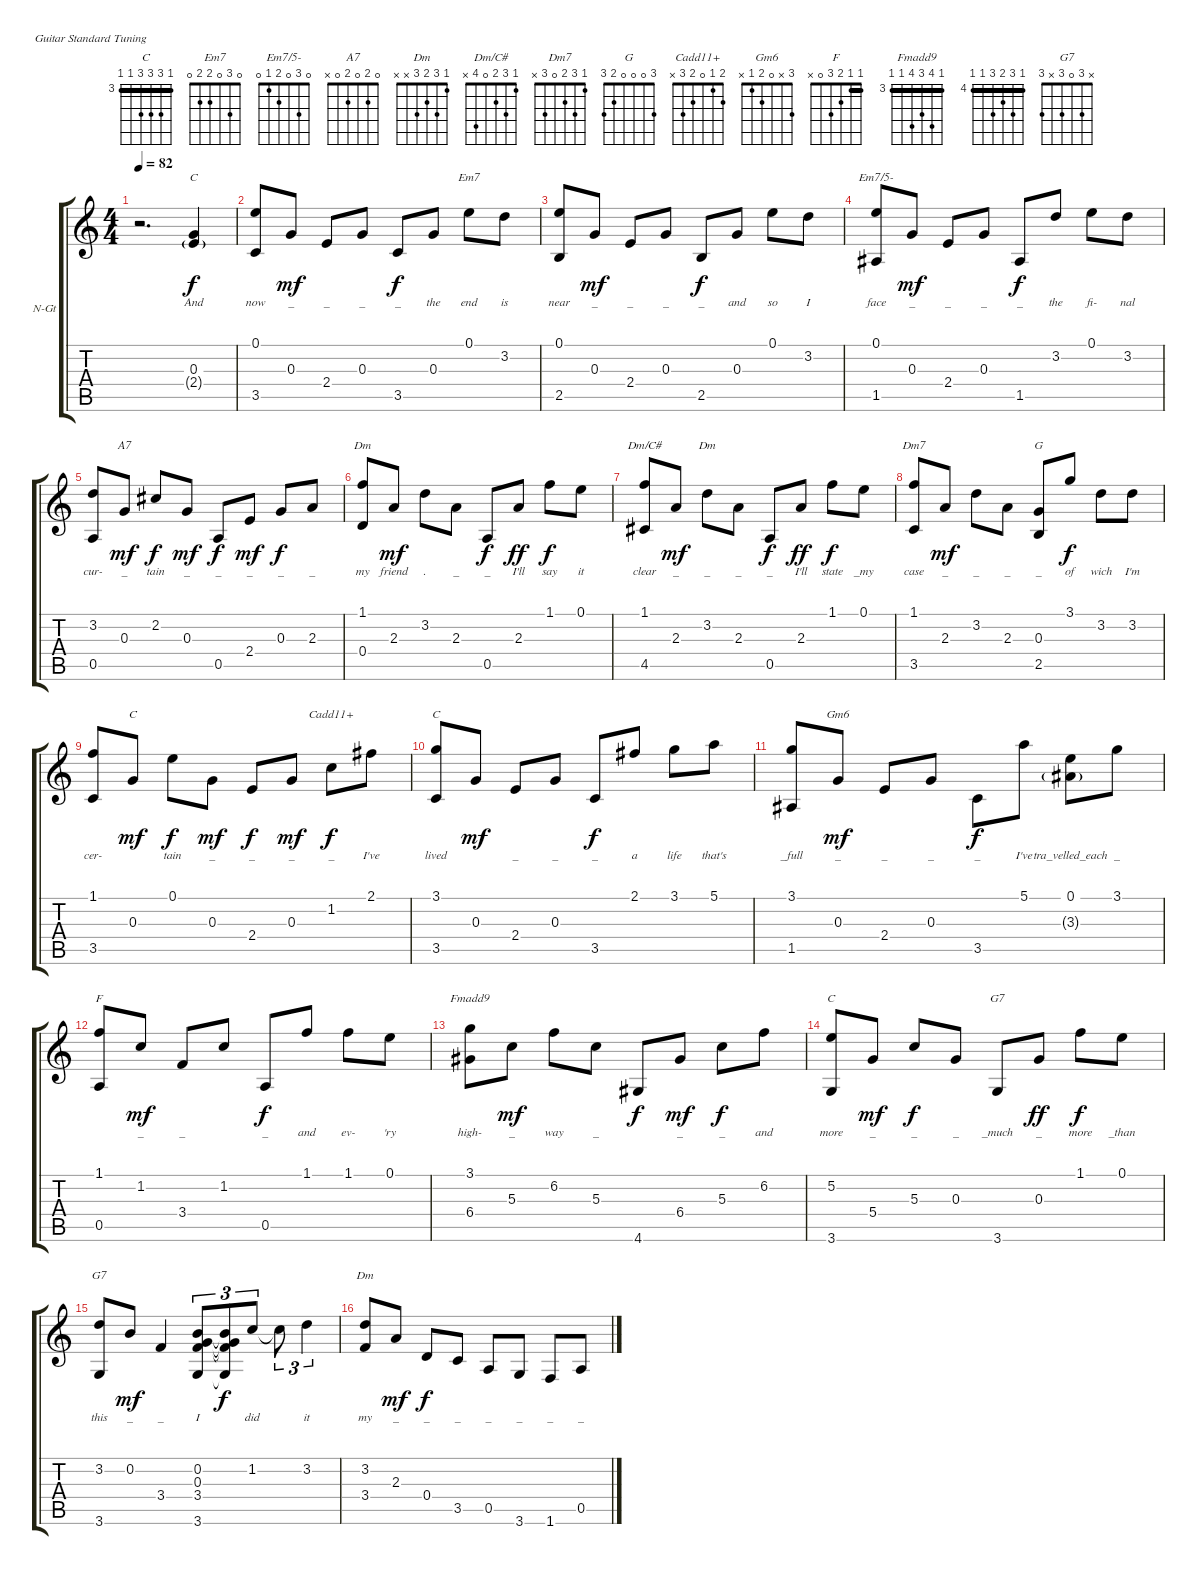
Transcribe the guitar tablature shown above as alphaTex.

\bracketExtendMode groupsimilarinstruments
\firstSystemTrackNameOrientation horizontal
\otherSystemsTrackNameOrientation horizontal
\track ("Track 1" "N-Gt") {instrument acousticguitarnylon}
\staff {score tabs}
\tuning (E4 B3 G3 D3 A2 E2)
\chord ("C" 0 1 0 2 3 x)
\chord ("Em7" 0 3 0 2 2 0)
\chord ("Em7/5-" 0 3 0 2 1 0)
\chord ("A7" 0 2 0 2 0 x)
\chord ("Dm" 1 3 2 0 0 x)
\chord ("Dm/C#" 1 3 2 0 4 x)
\chord ("Dm7" 1 3 2 0 3 x) {showfingering false}
\chord ("G" 3 0 0 0 2 3)
\chord ("Cadd11+" 2 1 0 2 3 x)
\chord ("C" 3 1 0 2 3 x)
\chord ("Gm6" 3 x 0 2 1 x)
\chord ("F" 1 1 2 3 0 x) {barre 1}
\chord ("Fmadd9" 3 6 5 6 3 3) {firstfret 3 barre (3 3)}
\chord ("" 4 6 5 6 4 4) {firstfret 4 barre (4 4)}
\chord ("C" 3 5 5 5 3 3) {firstfret 3 barre (3 3)}
\chord ("G7" 1 0 0 0 x 3) {showfingering false}
\chord ("G7" x 3 0 3 x 3)
\chord ("Dm" 1 3 2 3 x x)
\ts (4 4)
\tempo 82
\clef g2
\ks c
r.2{d dy f instrument acousticguitarnylon} (0.3 2.4{g}).4{ch "C" lyrics (0 "And") lyrics (1 "") lyrics (2 "") lyrics (3 "") lyrics (4 "")} |
(0.1 3.5).8{lyrics (0 "now") lyrics (1 "") lyrics (2 "") lyrics (3 "") lyrics (4 "")} 0.3.8{lyrics (0 "_") lyrics (1 "") lyrics (2 "") lyrics (3 "") lyrics (4 "") dy mf} 2.4.8{lyrics (0 "_") lyrics (1 "") lyrics (2 "") lyrics (3 "") lyrics (4 "")} 0.3.8{lyrics (0 "_") lyrics (1 "") lyrics (2 "") lyrics (3 "") lyrics (4 "")} 3.5.8{lyrics (0 "_") lyrics (1 "") lyrics (2 "") lyrics (3 "") lyrics (4 "") dy f} 0.3.8{lyrics (0 "the") lyrics (1 "") lyrics (2 "") lyrics (3 "") lyrics (4 "")} 0.1.8{ch "Em7" lyrics (0 "end") lyrics (1 "") lyrics (2 "") lyrics (3 "") lyrics (4 "")} 3.2.8{lyrics (0 "is") lyrics (1 "") lyrics (2 "") lyrics (3 "") lyrics (4 "")} |
(0.1 2.5).8{lyrics (0 "near") lyrics (1 "") lyrics (2 "") lyrics (3 "") lyrics (4 "")} 0.3.8{lyrics (0 "_") lyrics (1 "") lyrics (2 "") lyrics (3 "") lyrics (4 "") dy mf} 2.4.8{lyrics (0 "_") lyrics (1 "") lyrics (2 "") lyrics (3 "") lyrics (4 "")} 0.3.8{lyrics (0 "_") lyrics (1 "") lyrics (2 "") lyrics (3 "") lyrics (4 "")} 2.5.8{lyrics (0 "_") lyrics (1 "") lyrics (2 "") lyrics (3 "") lyrics (4 "") dy f} 0.3.8{lyrics (0 "and") lyrics (1 "") lyrics (2 "") lyrics (3 "") lyrics (4 "")} 0.1.8{lyrics (0 "so") lyrics (1 "") lyrics (2 "") lyrics (3 "") lyrics (4 "")} 3.2.8{lyrics (0 "I") lyrics (1 "") lyrics (2 "") lyrics (3 "") lyrics (4 "")} |
(0.1 1.5).8{ch "Em7/5-" lyrics (0 "face") lyrics (1 "") lyrics (2 "") lyrics (3 "") lyrics (4 "")} 0.3.8{lyrics (0 "_") lyrics (1 "") lyrics (2 "") lyrics (3 "") lyrics (4 "") dy mf} 2.4.8{lyrics (0 "_") lyrics (1 "") lyrics (2 "") lyrics (3 "") lyrics (4 "")} 0.3.8{lyrics (0 "_") lyrics (1 "") lyrics (2 "") lyrics (3 "") lyrics (4 "")} 1.5.8{lyrics (0 "_") lyrics (1 "") lyrics (2 "") lyrics (3 "") lyrics (4 "") dy f} 3.2.8{lyrics (0 "the") lyrics (1 "") lyrics (2 "") lyrics (3 "") lyrics (4 "")} 0.1.8{lyrics (0 "fi-") lyrics (1 "") lyrics (2 "") lyrics (3 "") lyrics (4 "")} 3.2.8{lyrics (0 "nal") lyrics (1 "") lyrics (2 "") lyrics (3 "") lyrics (4 "")} |
(3.2 0.5).8{lyrics (0 "cur-") lyrics (1 "") lyrics (2 "") lyrics (3 "") lyrics (4 "")} 0.3.8{ch "A7" lyrics (0 "_") lyrics (1 "") lyrics (2 "") lyrics (3 "") lyrics (4 "") dy mf} 2.2.8{lyrics (0 "tain") lyrics (1 "") lyrics (2 "") lyrics (3 "") lyrics (4 "") dy f} 0.3.8{lyrics (0 "_") lyrics (1 "") lyrics (2 "") lyrics (3 "") lyrics (4 "") dy mf} 0.5.8{lyrics (0 "_") lyrics (1 "") lyrics (2 "") lyrics (3 "") lyrics (4 "") dy f} 2.4.8{lyrics (0 "_") lyrics (1 "") lyrics (2 "") lyrics (3 "") lyrics (4 "") dy mf} 0.3.8{lyrics (0 "_") lyrics (1 "") lyrics (2 "") lyrics (3 "") lyrics (4 "") dy f} 2.3.8{lyrics (0 "_") lyrics (1 "") lyrics (2 "") lyrics (3 "") lyrics (4 "")} |
(1.1 0.4).8{ch "Dm" lyrics (0 "my") lyrics (1 "") lyrics (2 "") lyrics (3 "") lyrics (4 "")} 2.3.8{lyrics (0 "friend") lyrics (1 "") lyrics (2 "") lyrics (3 "") lyrics (4 "") dy mf} 3.2.8{lyrics (0 ".") lyrics (1 "") lyrics (2 "") lyrics (3 "") lyrics (4 "")} 2.3.8{lyrics (0 "_") lyrics (1 "") lyrics (2 "") lyrics (3 "") lyrics (4 "")} 0.5.8{lyrics (0 "_") lyrics (1 "") lyrics (2 "") lyrics (3 "") lyrics (4 "") dy f} 2.3.8{lyrics (0 "I'll") lyrics (1 "") lyrics (2 "") lyrics (3 "") lyrics (4 "") dy ff} 1.1.8{lyrics (0 "say") lyrics (1 "") lyrics (2 "") lyrics (3 "") lyrics (4 "") dy f} 0.1.8{lyrics (0 "it") lyrics (1 "") lyrics (2 "") lyrics (3 "") lyrics (4 "")} |
(1.1 4.5).8{ch "Dm/C#" lyrics (0 "clear") lyrics (1 "") lyrics (2 "") lyrics (3 "") lyrics (4 "")} 2.3.8{lyrics (0 "_") lyrics (1 "") lyrics (2 "") lyrics (3 "") lyrics (4 "") dy mf} 3.2.8{ch "Dm" lyrics (0 "_") lyrics (1 "") lyrics (2 "") lyrics (3 "") lyrics (4 "")} 2.3.8{lyrics (0 "_") lyrics (1 "") lyrics (2 "") lyrics (3 "") lyrics (4 "")} 0.5.8{lyrics (0 "_") lyrics (1 "") lyrics (2 "") lyrics (3 "") lyrics (4 "") dy f} 2.3.8{lyrics (0 "I'll") lyrics (1 "") lyrics (2 "") lyrics (3 "") lyrics (4 "") dy ff} 1.1.8{lyrics (0 "state") lyrics (1 "") lyrics (2 "") lyrics (3 "") lyrics (4 "") dy f} 0.1.8{lyrics (0 "_my") lyrics (1 "") lyrics (2 "") lyrics (3 "") lyrics (4 "")} |
(1.1 3.5).8{ch "Dm7" lyrics (0 "case") lyrics (1 "") lyrics (2 "") lyrics (3 "") lyrics (4 "")} 2.3.8{lyrics (0 "_") lyrics (1 "") lyrics (2 "") lyrics (3 "") lyrics (4 "") dy mf} 3.2.8{lyrics (0 "_") lyrics (1 "") lyrics (2 "") lyrics (3 "") lyrics (4 "")} 2.3.8{lyrics (0 "_") lyrics (1 "") lyrics (2 "") lyrics (3 "") lyrics (4 "")} (0.3 2.5).8{ch "G" lyrics (0 "_") lyrics (1 "") lyrics (2 "") lyrics (3 "") lyrics (4 "")} 3.1.8{lyrics (0 "of") lyrics (1 "") lyrics (2 "") lyrics (3 "") lyrics (4 "") dy f} 3.2.8{lyrics (0 "wich") lyrics (1 "") lyrics (2 "") lyrics (3 "") lyrics (4 "")} 3.2.8{lyrics (0 "I'm") lyrics (1 "") lyrics (2 "") lyrics (3 "") lyrics (4 "")} |
(1.1 3.5).8{lyrics (0 "cer-") lyrics (1 "") lyrics (2 "") lyrics (3 "") lyrics (4 "")} 0.3.8{ch "C" lyrics (0 " ") lyrics (1 "") lyrics (2 "") lyrics (3 "") lyrics (4 "") dy mf} 0.1.8{lyrics (0 "tain") lyrics (1 "") lyrics (2 "") lyrics (3 "") lyrics (4 "") dy f} 0.3.8{lyrics (0 "_") lyrics (1 "") lyrics (2 "") lyrics (3 "") lyrics (4 "") dy mf} 2.4.8{lyrics (0 "_") lyrics (1 "") lyrics (2 "") lyrics (3 "") lyrics (4 "") dy f} 0.3.8{lyrics (0 "_") lyrics (1 "") lyrics (2 "") lyrics (3 "") lyrics (4 "") dy mf} 1.2.8{ch "Cadd11+" lyrics (0 "_") lyrics (1 "") lyrics (2 "") lyrics (3 "") lyrics (4 "") dy f} 2.1.8{lyrics (0 "I've") lyrics (1 "") lyrics (2 "") lyrics (3 "") lyrics (4 "")} |
(3.1 3.5).8{ch "C" lyrics (0 "lived") lyrics (1 "") lyrics (2 "") lyrics (3 "") lyrics (4 "")} 0.3.8{lyrics (0 " ") lyrics (1 "") lyrics (2 "") lyrics (3 "") lyrics (4 "") dy mf} 2.4.8{lyrics (0 "_") lyrics (1 "") lyrics (2 "") lyrics (3 "") lyrics (4 "")} 0.3.8{lyrics (0 "_") lyrics (1 "") lyrics (2 "") lyrics (3 "") lyrics (4 "")} 3.5.8{lyrics (0 "_") lyrics (1 "") lyrics (2 "") lyrics (3 "") lyrics (4 "") dy f} 2.1.8{lyrics (0 "a") lyrics (1 "") lyrics (2 "") lyrics (3 "") lyrics (4 "")} 3.1.8{lyrics (0 "life") lyrics (1 "") lyrics (2 "") lyrics (3 "") lyrics (4 "")} 5.1.8{lyrics (0 "that's") lyrics (1 "") lyrics (2 "") lyrics (3 "") lyrics (4 "")} |
(3.1 1.5).8{lyrics (0 "_full") lyrics (1 "") lyrics (2 "") lyrics (3 "") lyrics (4 "")} 0.3.8{ch "Gm6" lyrics (0 "_") lyrics (1 "") lyrics (2 "") lyrics (3 "") lyrics (4 "") dy mf} 2.4.8{lyrics (0 "_") lyrics (1 "") lyrics (2 "") lyrics (3 "") lyrics (4 "")} 0.3.8{lyrics (0 "_") lyrics (1 "") lyrics (2 "") lyrics (3 "") lyrics (4 "")} 3.5.8{lyrics (0 "_") lyrics (1 "") lyrics (2 "") lyrics (3 "") lyrics (4 "") dy f} 5.1.8{lyrics (0 "I've") lyrics (1 "") lyrics (2 "") lyrics (3 "") lyrics (4 "")} (0.1 3.3{g}).8{lyrics (0 "tra_velled_each") lyrics (1 "") lyrics (2 "") lyrics (3 "") lyrics (4 "")} 3.1.8{lyrics (0 "_") lyrics (1 "") lyrics (2 "") lyrics (3 "") lyrics (4 "")} |
(1.1 0.5).8{ch "F" lyrics (0 " ") lyrics (1 "") lyrics (2 "") lyrics (3 "") lyrics (4 "")} 1.2.8{lyrics (0 "_") lyrics (1 "") lyrics (2 "") lyrics (3 "") lyrics (4 "") dy mf} 3.4.8{lyrics (0 "_") lyrics (1 "") lyrics (2 "") lyrics (3 "") lyrics (4 "")} 1.2.8{lyrics (0 " ") lyrics (1 "") lyrics (2 "") lyrics (3 "") lyrics (4 "")} 0.5.8{lyrics (0 "_") lyrics (1 "") lyrics (2 "") lyrics (3 "") lyrics (4 "") dy f} 1.1.8{lyrics (0 "and") lyrics (1 "") lyrics (2 "") lyrics (3 "") lyrics (4 "")} 1.1.8{lyrics (0 "ev-") lyrics (1 "") lyrics (2 "") lyrics (3 "") lyrics (4 "")} 0.1.8{lyrics (0 "'ry") lyrics (1 "") lyrics (2 "") lyrics (3 "") lyrics (4 "")} |
(3.1 6.4).8{ch "Fmadd9" lyrics (0 "high-") lyrics (1 "") lyrics (2 "") lyrics (3 "") lyrics (4 "")} 5.3.8{lyrics (0 "_") lyrics (1 "") lyrics (2 "") lyrics (3 "") lyrics (4 "") dy mf} 6.2.8{lyrics (0 "way") lyrics (1 "") lyrics (2 "") lyrics (3 "") lyrics (4 "")} 5.3.8{lyrics (0 "_") lyrics (1 "") lyrics (2 "") lyrics (3 "") lyrics (4 "")} 4.6.8{ch "" lyrics (0 " ") lyrics (1 "") lyrics (2 "") lyrics (3 "") lyrics (4 "") dy f} 6.4.8{lyrics (0 "_") lyrics (1 "") lyrics (2 "") lyrics (3 "") lyrics (4 "") dy mf} 5.3.8{lyrics (0 "_") lyrics (1 "") lyrics (2 "") lyrics (3 "") lyrics (4 "") dy f} 6.2.8{lyrics (0 "and") lyrics (1 "") lyrics (2 "") lyrics (3 "") lyrics (4 "")} |
(5.2 3.6).8{ch "C" lyrics (0 "more") lyrics (1 "") lyrics (2 "") lyrics (3 "") lyrics (4 "")} 5.4.8{lyrics (0 "_") lyrics (1 "") lyrics (2 "") lyrics (3 "") lyrics (4 "") dy mf} 5.3.8{lyrics (0 "_") lyrics (1 "") lyrics (2 "") lyrics (3 "") lyrics (4 "") dy f} 0.3.8{lyrics (0 "_") lyrics (1 "") lyrics (2 "") lyrics (3 "") lyrics (4 "")} 3.6.8{ch "G7" lyrics (0 "_much") lyrics (1 "") lyrics (2 "") lyrics (3 "") lyrics (4 "")} 0.3.8{lyrics (0 "_") lyrics (1 "") lyrics (2 "") lyrics (3 "") lyrics (4 "") dy ff} 1.1.8{lyrics (0 "more") lyrics (1 "") lyrics (2 "") lyrics (3 "") lyrics (4 "") dy f} 0.1.8{lyrics (0 "_than") lyrics (1 "") lyrics (2 "") lyrics (3 "") lyrics (4 "")} |
(3.2 3.6).8{ch "G7" lyrics (0 "this") lyrics (1 "") lyrics (2 "") lyrics (3 "") lyrics (4 "")} 0.2.8{lyrics (0 "_") lyrics (1 "") lyrics (2 "") lyrics (3 "") lyrics (4 "") dy mf} 3.4.4{lyrics (0 "_") lyrics (1 "") lyrics (2 "") lyrics (3 "") lyrics (4 "")} (0.2 0.3 3.4 3.6).8{tu (3 2) lyrics (0 "I") lyrics (1 "") lyrics (2 "") lyrics (3 "") lyrics (4 "")} (0.2{t} 0.3{t} 3.4{t} 3.6{t}).8{tu (3 2) dy f} 1.2.8{tu (3 2) lyrics (0 "did") lyrics (1 "") lyrics (2 "") lyrics (3 "") lyrics (4 "")} 1.2{t}.8{tu (3 2)} 3.2.4{tu (3 2) lyrics (0 "it") lyrics (1 "") lyrics (2 "") lyrics (3 "") lyrics (4 "")} |
(3.2 3.4).8{ch "Dm" lyrics (0 "my") lyrics (1 "") lyrics (2 "") lyrics (3 "") lyrics (4 "")} 2.3.8{lyrics (0 "_") lyrics (1 "") lyrics (2 "") lyrics (3 "") lyrics (4 "") dy mf} 0.4.8{lyrics (0 "_") lyrics (1 "") lyrics (2 "") lyrics (3 "") lyrics (4 "") dy f} 3.5.8{lyrics (0 "_") lyrics (1 "") lyrics (2 "") lyrics (3 "") lyrics (4 "")} 0.5.8{lyrics (0 "_") lyrics (1 "") lyrics (2 "") lyrics (3 "") lyrics (4 "")} 3.6.8{lyrics (0 "_") lyrics (1 "") lyrics (2 "") lyrics (3 "") lyrics (4 "")} 1.6.8{lyrics (0 "_") lyrics (1 "") lyrics (2 "") lyrics (3 "") lyrics (4 "")} 0.5.8{lyrics (0 "_") lyrics (1 "") lyrics (2 "") lyrics (3 "") lyrics (4 "")}
